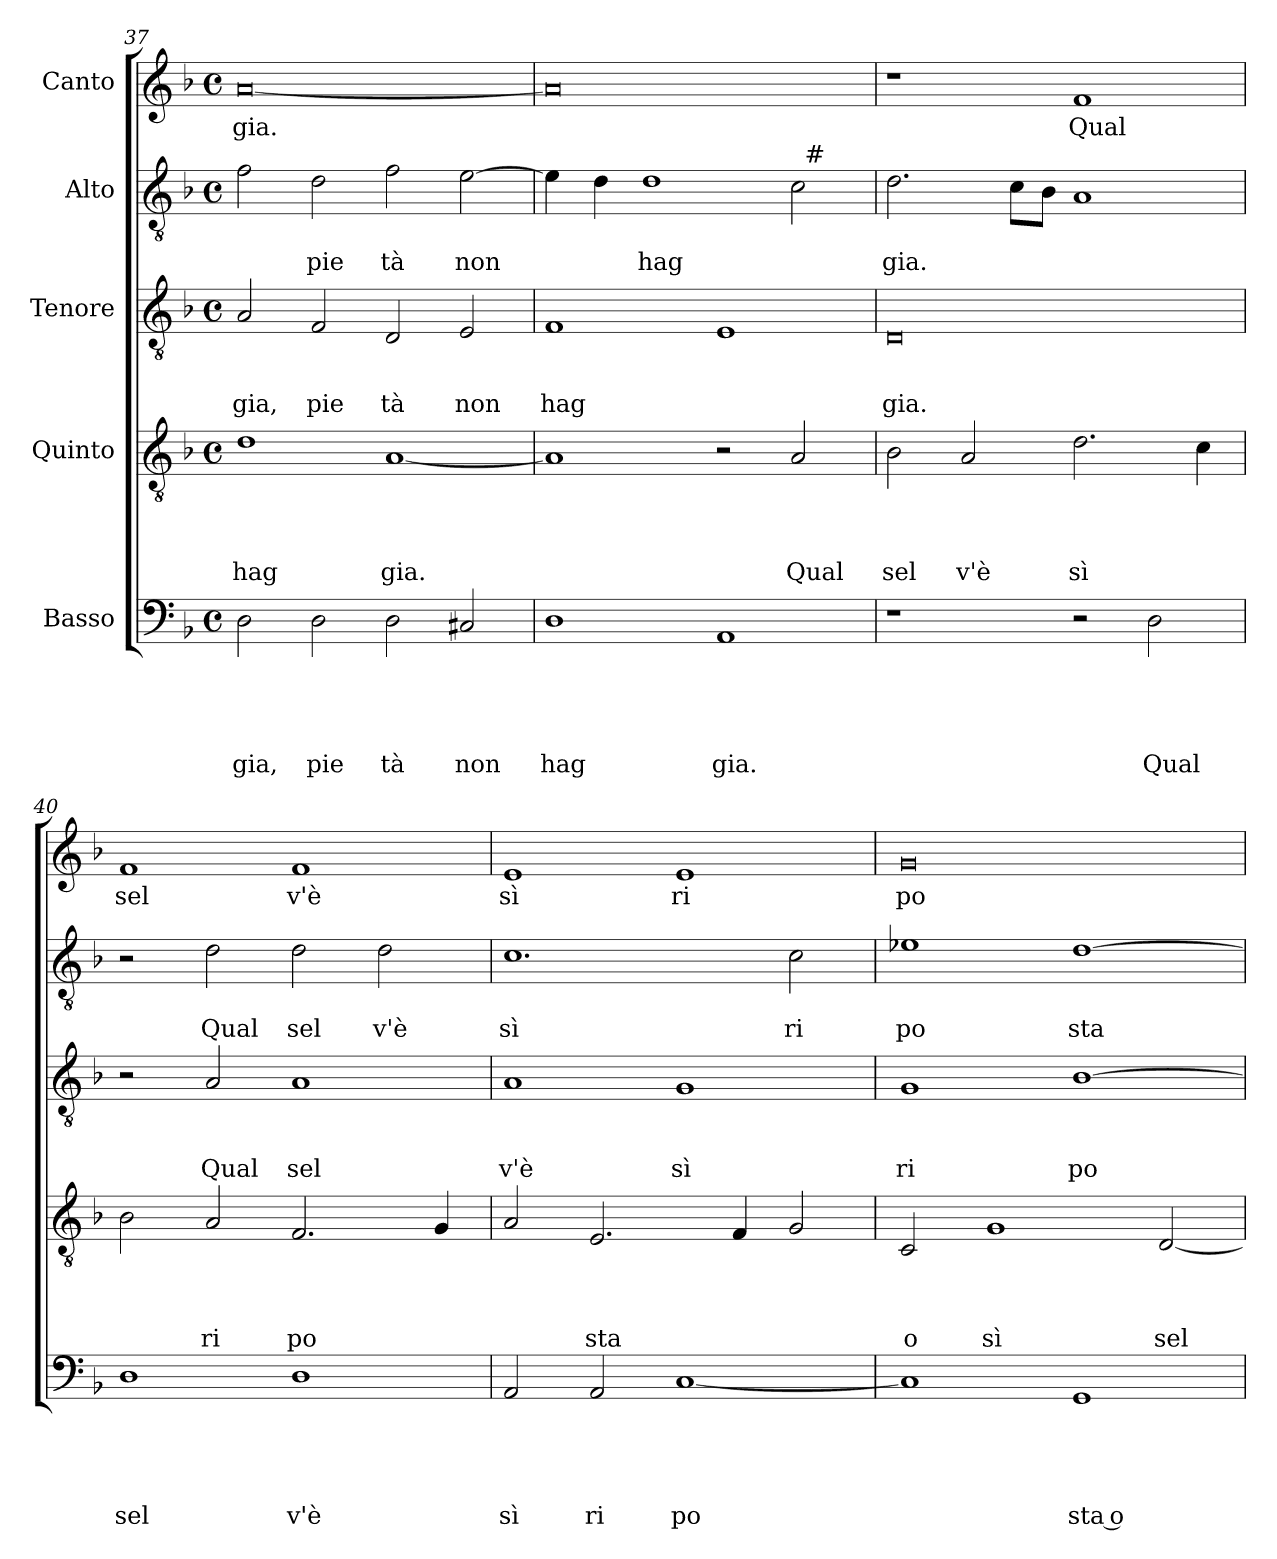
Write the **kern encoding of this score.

**kern	**text	**text	**text	**text	**text	**kern	**text	**text	**text	**text	**kern	**text	**text	**text	**kern	**text	**text	**kern	**text
*part5	*part5	*part5	*part5	*part5	*part5	*part4	*part4	*part4	*part4	*part4	*part3	*part3	*part3	*part3	*part2	*part2	*part2	*part1	*part1
*staff5	*staff5	*staff5	*staff5	*staff5	*staff5	*staff4	*staff4	*staff4	*staff4	*staff4	*staff3	*staff3	*staff3	*staff3	*staff2	*staff2	*staff2	*staff1	*staff1
*I"Basso	*	*	*	*	*	*I"Quinto	*	*	*	*	*I"Tenore	*	*	*	*I"Alto	*	*	*I"Canto	*
!!LO:PB:g=z
*clefF4	*	*	*	*	*	*clefGv2	*	*	*	*	*clefGv2	*	*	*	*clefGv2	*	*	*clefG2	*
*k[b-]	*	*	*	*	*	*k[b-]	*	*	*	*	*k[b-]	*	*	*	*k[b-]	*	*	*k[b-]	*
*F:	*	*	*	*	*	*F:	*	*	*	*	*F:	*	*	*	*F:	*	*	*F:	*
*M4/4	*	*	*	*	*	*M4/4	*	*	*	*	*M4/4	*	*	*	*M4/4	*	*	*M4/4	*
*met(c)	*	*	*	*	*	*met(c)	*	*	*	*	*met(c)	*	*	*	*met(c)	*	*	*met(c)	*
=37	=37	=37	=37	=37	=37	=37	=37	=37	=37	=37	=37	=37	=37	=37	=37	=37	=37	=37	=37
!	!	!	!	!	!LO:LY:b	!	!	!	!	!LO:LY:b	!	!	!	!LO:LY:b	!	!	!	!	!LO:LY:b
2D\	.	.	.	.	gia,	1d	.	.	.	hag	2A/	.	.	gia,	2f\	.	.	[<0a	-gia.
!	!	!	!	!	!LO:LY:b	!	!	!	!	!	!	!	!	!LO:LY:b	!	!	!LO:LY:b	!	!
2D\	.	.	.	.	pie	.	.	.	.	.	2F/	.	.	pie	2d\	.	pie	.	.
!	!	!	!	!	!LO:LY:b	!	!	!	!	!LO:LY:b	!	!	!	!LO:LY:b	!	!	!LO:LY:b	!	!
2D\	.	.	.	.	tà	[<1A	.	.	.	gia.	2D/	.	.	tà	2f\	.	tà	.	.
!	!	!	!	!	!LO:LY:b	!	!	!	!	!	!	!	!	!LO:LY:b	!	!	!LO:LY:b	!	!
2C#X/	.	.	.	.	non	.	.	.	.	.	2E/	.	.	non	[>2e\	.	non	.	.
=38	=38	=38	=38	=38	=38	=38	=38	=38	=38	=38	=38	=38	=38	=38	=38	=38	=38	=38	=38
!	!	!	!	!	!LO:LY:b	!	!	!	!	!	!	!	!	!LO:LY:b	!	!	!	!	!
*	*	*	*	*	*	*	*	*	*	*	*	*	*	*	*^	*	*	*	*
1D	.	.	.	.	hag	1A]	.	.	.	.	1F	.	.	hag	4e\]	1ryy	.	.	0a]	.
.	.	.	.	.	.	.	.	.	.	.	.	.	.	.	4d\	.	.	.	.	.
!	!	!	!	!	!	!	!	!	!	!	!	!	!	!	!	!	!	!LO:LY:b	!	!
.	.	.	.	.	.	.	.	.	.	.	.	.	.	.	1d	.	.	hag	.	.
!	!	!	!	!	!LO:LY:b	!	!	!	!	!	!	!	!	!	!	!	!	!	!	!
1AA	.	.	.	.	gia.	2r	.	.	.	.	1E	.	.	.	.	2ryy	.	.	.	.
!	!	!	!	!	!	!	!	!	!	!LO:LY:b	!	!	!	!	!	!	!	!	!	!
.	.	.	.	.	.	2A/	.	.	.	Qual	.	.	.	.	2c\	32ryy	.	.	.	.
!	!	!	!	!	!	!	!	!	!	!	!	!	!	!	!	!LO:TX:a:t=#	!	!	!	!
.	.	.	.	.	.	.	.	.	.	.	.	.	.	.	.	4...ryy	.	.	.	.
=39	=39	=39	=39	=39	=39	=39	=39	=39	=39	=39	=39	=39	=39	=39	=39	=39	=39	=39	=39	=39
!	!	!	!	!	!	!	!	!	!	!LO:LY:b	!	!	!	!LO:LY:b	!	!	!	!LO:LY:b	!	!
*	*	*	*	*	*	*	*	*	*	*	*	*	*	*	*v	*v	*	*	*	*
1r	.	.	.	.	.	2B-\	.	.	.	sel	0D	.	.	gia.	2.d\	.	gia.	1r	.
!	!	!	!	!	!	!	!	!	!	!LO:LY:b	!	!	!	!	!	!	!	!	!
.	.	.	.	.	.	2A/	.	.	.	v'è	.	.	.	.	.	.	.	.	.
.	.	.	.	.	.	.	.	.	.	.	.	.	.	.	8c\L	.	.	.	.
.	.	.	.	.	.	.	.	.	.	.	.	.	.	.	8B-\J	.	.	.	.
!	!	!	!	!	!	!	!	!	!	!LO:LY:b	!	!	!	!	!	!	!	!	!LO:LY:b
2r	.	.	.	.	.	2.d\	.	.	.	sì	.	.	.	.	1A	.	.	1f	Qual
!	!	!	!	!	!LO:LY:b	!	!	!	!	!	!	!	!	!	!	!	!	!	!
2D\	.	.	.	.	Qual	.	.	.	.	.	.	.	.	.	.	.	.	.	.
.	.	.	.	.	.	4c\	.	.	.	.	.	.	.	.	.	.	.	.	.
=40	=40	=40	=40	=40	=40	=40	=40	=40	=40	=40	=40	=40	=40	=40	=40	=40	=40	=40	=40
!	!	!	!	!	!LO:LY:b	!	!	!	!	!	!	!	!	!	!	!	!	!	!LO:LY:b
1D	.	.	.	.	sel	2B-\	.	.	.	.	2r	.	.	.	2r	.	.	1f	sel
!	!	!	!	!	!	!	!	!	!	!LO:LY:b	!	!	!	!LO:LY:b	!	!	!LO:LY:b	!	!
.	.	.	.	.	.	2A/	.	.	.	ri	2A/	.	.	Qual	2d\	.	Qual	.	.
!	!	!	!	!	!LO:LY:b	!	!	!	!	!LO:LY:b	!	!	!	!LO:LY:b	!	!	!LO:LY:b	!	!LO:LY:b
1D	.	.	.	.	v'è	2.F/	.	.	.	po	1A	.	.	sel	2d\	.	sel	1f	v'è
!	!	!	!	!	!	!	!	!	!	!	!	!	!	!	!	!	!LO:LY:b	!	!
.	.	.	.	.	.	.	.	.	.	.	.	.	.	.	2d\	.	v'è	.	.
.	.	.	.	.	.	4G/	.	.	.	.	.	.	.	.	.	.	.	.	.
=41	=41	=41	=41	=41	=41	=41	=41	=41	=41	=41	=41	=41	=41	=41	=41	=41	=41	=41	=41
!	!	!	!	!	!LO:LY:b	!	!	!	!	!	!	!	!	!LO:LY:b	!	!	!LO:LY:b	!	!LO:LY:b
2AA/	.	.	.	.	sì	2A/	.	.	.	.	1A	.	.	v'è	1.c	.	sì	1e	sì
!	!	!	!	!	!LO:LY:b	!	!	!	!	!LO:LY:b	!	!	!	!	!	!	!	!	!
2AA/	.	.	.	.	ri	2.E/	.	.	.	sta	.	.	.	.	.	.	.	.	.
!	!	!	!	!	!LO:LY:b	!	!	!	!	!	!	!	!	!LO:LY:b	!	!	!	!	!LO:LY:b
[<1C	.	.	.	.	po	.	.	.	.	.	1G	.	.	sì	.	.	.	1e	ri
.	.	.	.	.	.	4F/	.	.	.	.	.	.	.	.	.	.	.	.	.
!	!	!	!	!	!	!	!	!	!	!	!	!	!	!	!	!	!LO:LY:b	!	!
.	.	.	.	.	.	2G/	.	.	.	.	.	.	.	.	2c\	.	ri	.	.
=42	=42	=42	=42	=42	=42	=42	=42	=42	=42	=42	=42	=42	=42	=42	=42	=42	=42	=42	=42
!	!	!	!	!	!	!	!	!	!	!LO:LY:b	!	!	!	!LO:LY:b	!	!	!LO:LY:b	!	!LO:LY:b
1C]	.	.	.	.	.	2C/	.	.	.	o	1G	.	.	ri	1e-X	.	po	0g	po
!	!	!	!	!	!	!	!	!	!	!LO:LY:b	!	!	!	!	!	!	!	!	!
.	.	.	.	.	.	1G	.	.	.	sì	.	.	.	.	.	.	.	.	.
!	!	!	!	!	!LO:LY:b:rj	!	!	!	!	!	!	!	!	!LO:LY:b	!	!	!LO:LY:b	!	!
1GG	.	.	.	.	sta o	.	.	.	.	.	[<1B-	.	.	po	[<1d	.	sta	.	.
!	!	!	!	!	!	!	!	!	!	!LO:LY:b	!	!	!	!	!	!	!	!	!
.	.	.	.	.	.	[<2D/	.	.	.	sel	.	.	.	.	.	.	.	.	.
=	=	=	=	=	=	=	=	=	=	=	=	=	=	=	=	=	=	=	=
*-	*-	*-	*-	*-	*-	*-	*-	*-	*-	*-	*-	*-	*-	*-	*-	*-	*-	*-	*-
